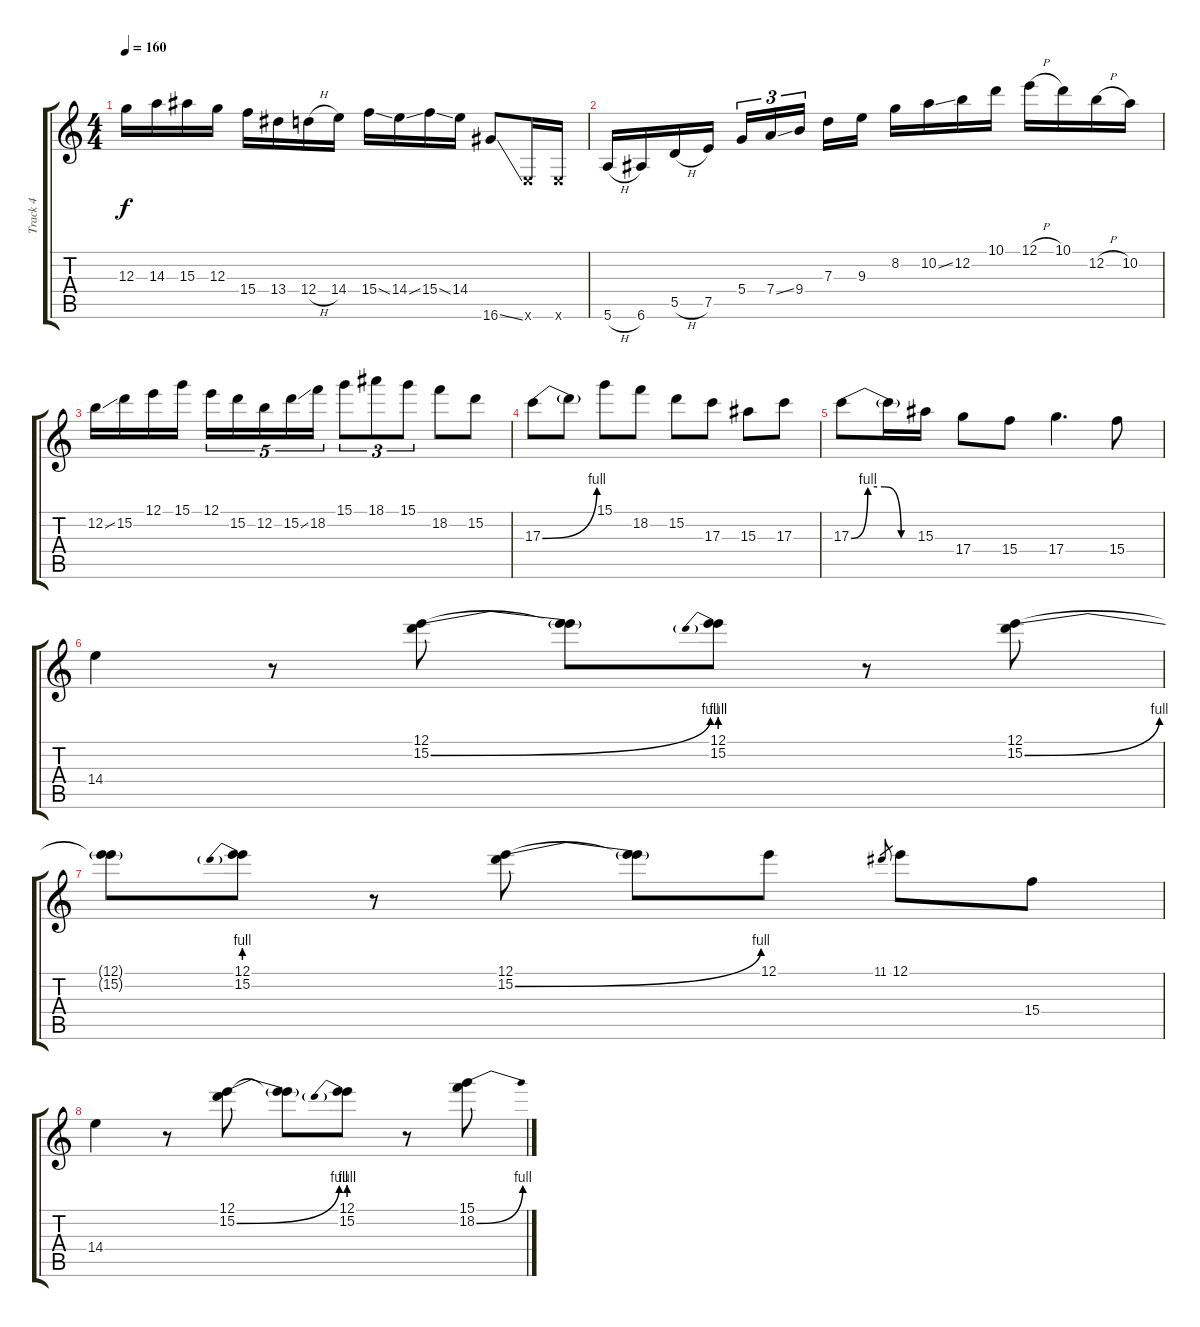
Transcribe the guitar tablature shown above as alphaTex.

\track ("Track 4" "Track 4") {instrument overdrivenguitar}
\staff {score tabs}
\tuning (E4 B3 G3 D3 A2 E2) {hide}
\ts (4 4)
\tempo 160
\clef g2
\ks c
12.3.16{dy f} 14.3.16 15.3.16 12.3.16 15.4.16 13.4.16 12.4{h}.16 14.4.16 15.4{ss}.16 14.4{ss}.16 15.4{ss}.16 14.4.16 16.6{ss}.8 0.6{x}.16 0.6{x}.16 |
5.6{h}.16 6.6.16 5.5{h}.16 7.5.16 5.4.16{tu (3 2)} 7.4{ss}.16{tu (3 2)} 9.4.16{tu (3 2)} 7.3.16 9.3.16 8.2.16 10.2{ss}.16 12.2.16 10.1.16 12.1{h}.16 10.1.16 12.2{h}.16 10.2.16 |
12.2{ss}.16 15.2.16 12.1.16 15.1.16 12.1.16{tu (5 4)} 15.2.16{tu (5 4)} 12.2.16{tu (5 4)} 15.2{ss}.16{tu (5 4)} 18.2.16{tu (5 4)} 15.1.8{tu (3 2)} 18.1.8{tu (3 2)} 15.1.8{tu (3 2)} 18.2.8 15.2.8 |
17.3{be (bend 0 0 60 4)}.8 17.3{t}.8 15.1.8 18.2.8 15.2.8 17.3.8 15.3.8 17.3.8 |
17.3{be (custom 0 0 15 4 30 4 45 0 60 0)}.8 17.3{t}.16 15.3.16 17.4.8 15.4.8 17.4.4{d} 15.4.8 |
14.4.4 r.8 (12.1 15.2{be (bend 0 0 60 4)}).8 (12.1{t} 15.2{t}).8 (12.1 15.2{be (prebend 0 4 60 4)}).8 r.8 (12.1 15.2{be (bend 0 0 60 4)}).8 |
(12.1{t} 15.2{t}).8 (12.1 15.2{be (prebend 0 4 60 4)}).8 r.8 (12.1 15.2{be (bend 0 0 60 4)}).8 (12.1{t} 15.2{t}).8 12.1.8 11.1.8{gr} 12.1.8 15.4.8 |
14.4.4 r.8 (12.1 15.2{be (bend 0 0 60 4)}).8 (12.1{t} 15.2{t}).8 (12.1 15.2{be (prebend 0 4 60 4)}).8 r.8 (15.1 18.2{be (bend 0 0 60 4)}).8
